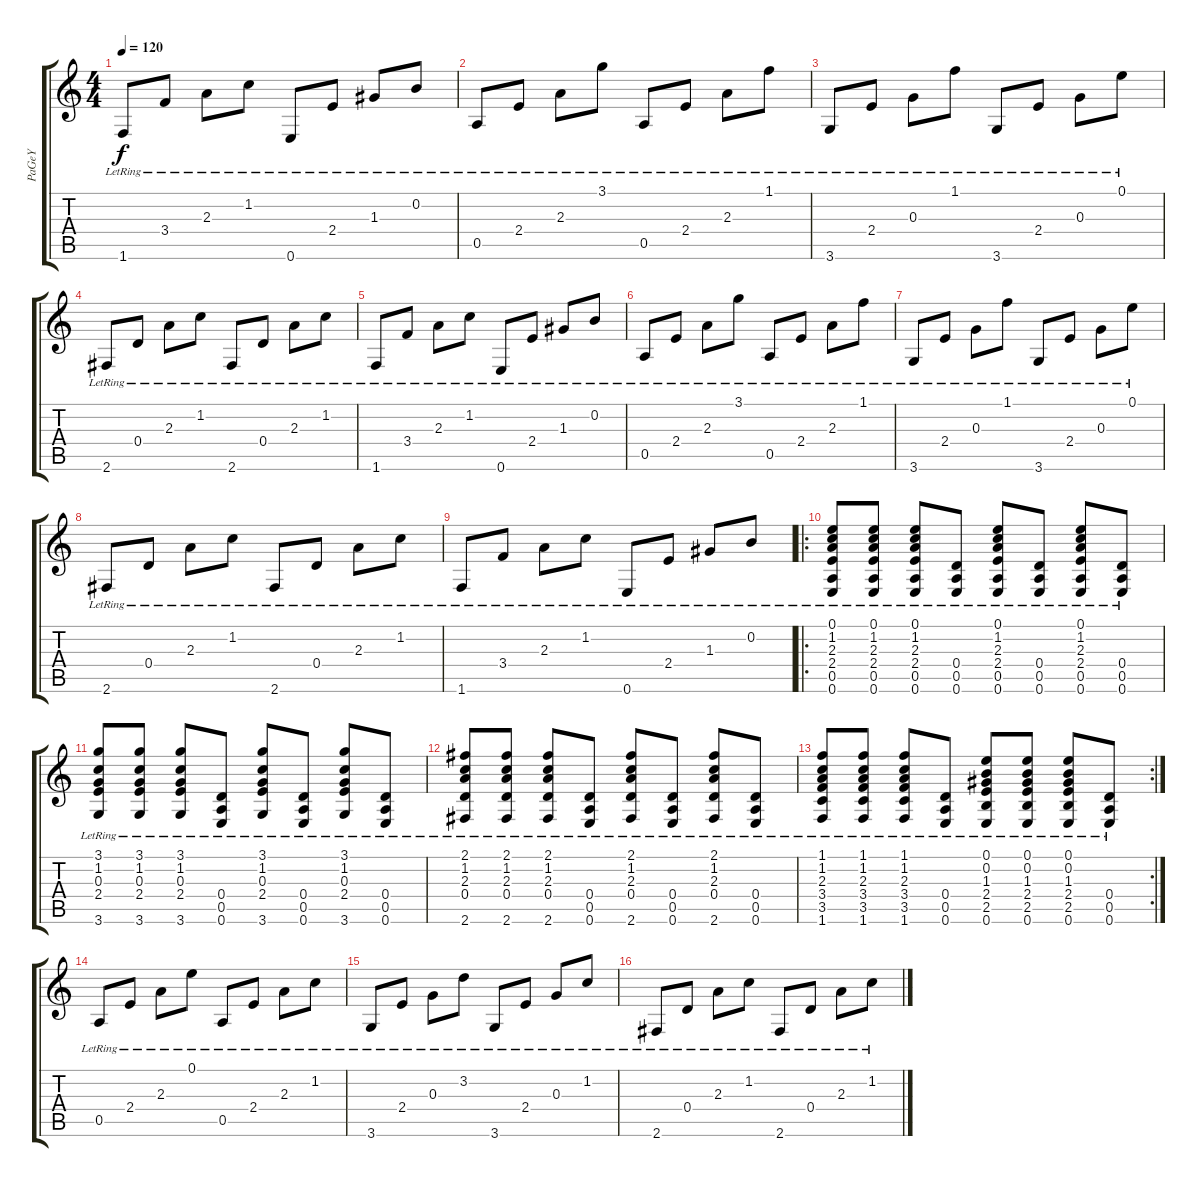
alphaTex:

\track ("PaGeY" "PaGeY") {instrument acousticguitarsteel}
\staff {score tabs}
\tuning (E4 B3 G3 D3 A2 E2) {hide}
\ts (4 4)
\tempo 120
\clef g2
\ks c
1.6{lr}.8{dy f} 3.4{lr}.8 2.3{lr}.8 1.2{lr}.8 0.6{lr}.8 2.4{lr}.8 1.3{lr}.8 0.2{lr}.8 |
0.5{lr}.8 2.4{lr}.8 2.3{lr}.8 3.1{lr}.8 0.5{lr}.8 2.4{lr}.8 2.3{lr}.8 1.1{lr}.8 |
3.6{lr}.8 2.4{lr}.8 0.3{lr}.8 1.1{lr}.8 3.6{lr}.8 2.4{lr}.8 0.3{lr}.8 0.1{lr}.8 |
2.6{lr}.8 0.4{lr}.8 2.3{lr}.8 1.2{lr}.8 2.6{lr}.8 0.4{lr}.8 2.3{lr}.8 1.2{lr}.8 |
1.6{lr}.8 3.4{lr}.8 2.3{lr}.8 1.2{lr}.8 0.6{lr}.8 2.4{lr}.8 1.3{lr}.8 0.2{lr}.8 |
0.5{lr}.8 2.4{lr}.8 2.3{lr}.8 3.1{lr}.8 0.5{lr}.8 2.4{lr}.8 2.3{lr}.8 1.1{lr}.8 |
3.6{lr}.8 2.4{lr}.8 0.3{lr}.8 1.1{lr}.8 3.6{lr}.8 2.4{lr}.8 0.3{lr}.8 0.1{lr}.8 |
2.6{lr}.8 0.4{lr}.8 2.3{lr}.8 1.2{lr}.8 2.6{lr}.8 0.4{lr}.8 2.3{lr}.8 1.2{lr}.8 |
1.6{lr}.8 3.4{lr}.8 2.3{lr}.8 1.2{lr}.8 0.6{lr}.8 2.4{lr}.8 1.3{lr}.8 0.2{lr}.8 |
\ro
(0.1{lr} 1.2{lr} 2.3{lr} 2.4{lr} 0.5{lr} 0.6{lr}).8 (0.1{lr} 1.2{lr} 2.3{lr} 2.4{lr} 0.5{lr} 0.6{lr}).8 (0.1{lr} 1.2{lr} 2.3{lr} 2.4{lr} 0.5{lr} 0.6{lr}).8 (0.4{lr} 0.5{lr} 0.6{lr}).8 (0.1{lr} 1.2{lr} 2.3{lr} 2.4{lr} 0.5{lr} 0.6{lr}).8 (0.4{lr} 0.5{lr} 0.6{lr}).8 (0.1{lr} 1.2{lr} 2.3{lr} 2.4{lr} 0.5{lr} 0.6{lr}).8 (0.4{lr} 0.5{lr} 0.6{lr}).8 |
(3.1{lr} 1.2{lr} 0.3{lr} 2.4{lr} 3.6{lr}).8 (3.1{lr} 1.2{lr} 0.3{lr} 2.4{lr} 3.6{lr}).8 (3.1{lr} 1.2{lr} 0.3{lr} 2.4{lr} 3.6{lr}).8 (0.4{lr} 0.5{lr} 0.6{lr}).8 (3.1{lr} 1.2{lr} 0.3{lr} 2.4{lr} 3.6{lr}).8 (0.4{lr} 0.5{lr} 0.6{lr}).8 (3.1{lr} 1.2{lr} 0.3{lr} 2.4{lr} 3.6{lr}).8 (0.4{lr} 0.5{lr} 0.6{lr}).8 |
(2.1{lr} 1.2{lr} 2.3{lr} 0.4{lr} 2.6{lr}).8 (2.1{lr} 1.2{lr} 2.3{lr} 0.4{lr} 2.6{lr}).8 (2.1{lr} 1.2{lr} 2.3{lr} 0.4{lr} 2.6{lr}).8 (0.4{lr} 0.5{lr} 0.6{lr}).8 (2.1{lr} 1.2{lr} 2.3{lr} 0.4{lr} 2.6{lr}).8 (0.4{lr} 0.5{lr} 0.6{lr}).8 (2.1{lr} 1.2{lr} 2.3{lr} 0.4{lr} 2.6{lr}).8 (0.4{lr} 0.5{lr} 0.6{lr}).8 |
\rc 2
(1.1{lr} 1.2{lr} 2.3{lr} 3.4{lr} 3.5{lr} 1.6{lr}).8 (1.1{lr} 1.2{lr} 2.3{lr} 3.4{lr} 3.5{lr} 1.6{lr}).8 (1.1{lr} 1.2{lr} 2.3{lr} 3.4{lr} 3.5{lr} 1.6{lr}).8 (0.4{lr} 0.5{lr} 0.6{lr}).8 (0.1{lr} 0.2{lr} 1.3{lr} 2.4{lr} 2.5{lr} 0.6{lr}).8 (0.1{lr} 0.2{lr} 1.3{lr} 2.4{lr} 2.5{lr} 0.6{lr}).8 (0.1{lr} 0.2{lr} 1.3{lr} 2.4{lr} 2.5{lr} 0.6{lr}).8 (0.4{lr} 0.5{lr} 0.6{lr}).8 |
0.5{lr}.8 2.4{lr}.8 2.3{lr}.8 0.1{lr}.8 0.5{lr}.8 2.4{lr}.8 2.3{lr}.8 1.2{lr}.8 |
3.6{lr}.8 2.4{lr}.8 0.3{lr}.8 3.2{lr}.8 3.6{lr}.8 2.4{lr}.8 0.3{lr}.8 1.2{lr}.8 |
2.6{lr}.8 0.4{lr}.8 2.3{lr}.8 1.2{lr}.8 2.6{lr}.8 0.4{lr}.8 2.3{lr}.8 1.2{lr}.8
